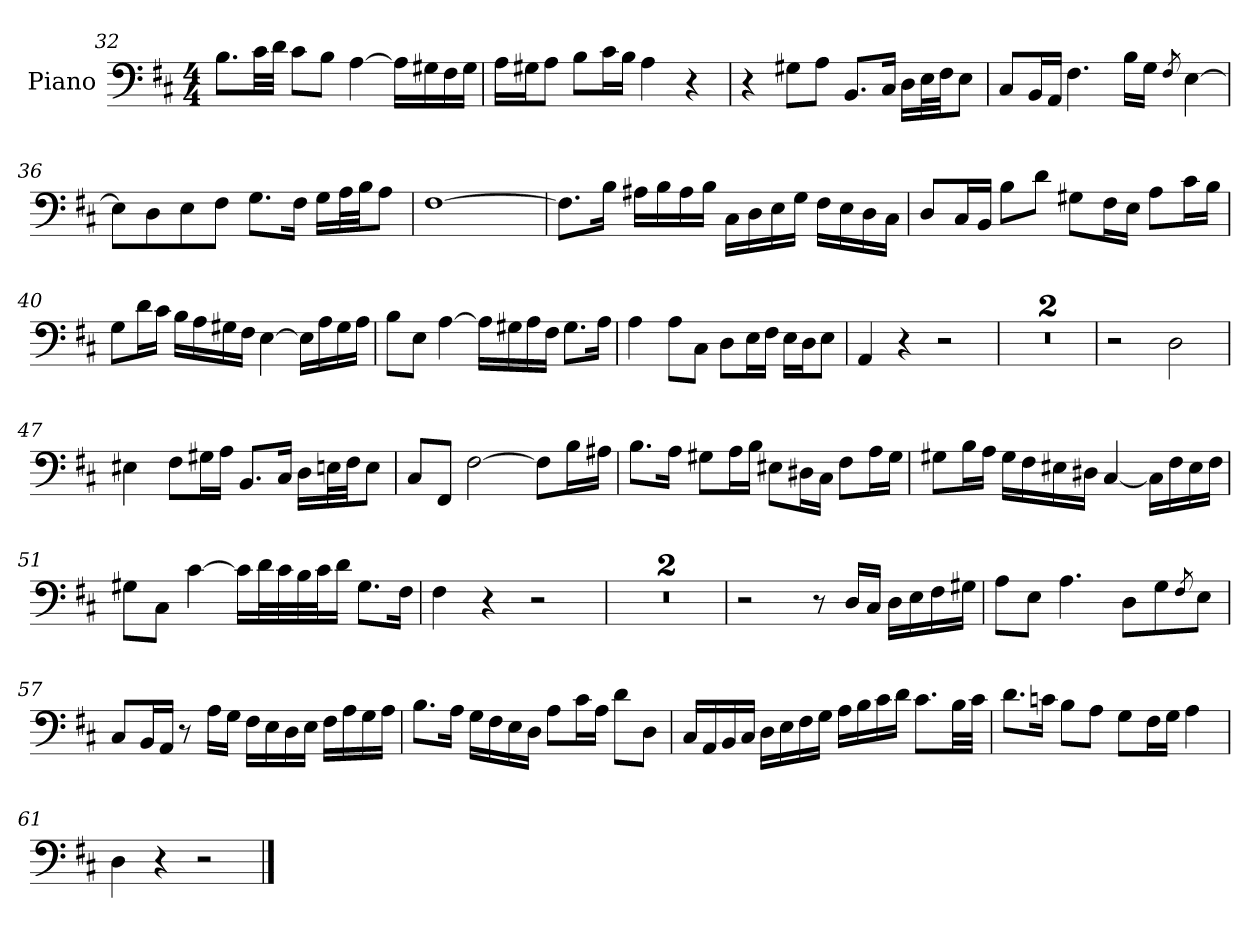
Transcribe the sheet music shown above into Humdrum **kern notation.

**kern
*part1
*staff1
*I"Piano
*I'Pno.
*clefF4
*k[f#c#]
*M4/4
=32
8.B\L
32c#\LL
32d\JJJ
8c#\L
8B\J
[4A\
16A\LL]
16G#X\
16F#\
16G#\JJ
!!LO:LB:g=z
=33
16A\LL
16G#X\J
8A\J
8B\L
16c#\L
16B\JJ
4A\
4r
=34
4r
8G#X\L
8A\J
8.BB/L
16C#/Jk
16D\LL
32E\L
32F#\JJ
8E\J
=35
8C#/L
16BB/L
16AA/JJ
4.F#\
16B\LL
16G\JJ
8qF#/
[4E\
=36
8E\L]
8D\
8E\
8F#\J
8.G\L
16F#\Jk
16G\LL
32A\L
32B\JJ
8A\J
=37
[1F#
!!LO:LB:g=z
=38
8.F#\L]
16B\Jk
16A#X\LL
16B\
16A#\
16B\JJ
16C#\LL
16D\
16E\
16G\JJ
16F#\LL
16E\
16D\
16C#\JJ
=39
8D/L
16C#/L
16BB/JJ
8B\L
8d\J
8G#X\L
16F#\L
16E\JJ
8A\L
16c#\L
16B\JJ
=40
8G\L
16d\L
16c#\JJ
16B\LL
16A\
16G#X\
16F#\JJ
[4E\
16E\LL]
16A\
16G#\
16A\JJ
!!LO:LB:g=z
=41
8B\L
8E\J
[4A\
16A\LL]
16G#X\
16A\
16F#\JJ
8.G#\L
16A\Jk
=42
4A\
8A\L
8C#\J
8D\L
16E\L
16F#\JJ
16E\LL
16D\J
8E\J
=43
4AA/
4r
2r
=44
1r
=45
1r
=46
2r
2D\
=47
4E#X\
8F#\L
16G#X\L
16A\JJ
8.BB/L
16C#/Jk
16D\LL
32En\L
32F#\JJ
8E\J
!!LO:LB:g=z
=48
8C#/L
8FF#/J
[2F#\
8F#\L]
16B\L
16A#X\JJ
=49
8.B\L
16A\Jk
8G#X\L
16A\L
16B\JJ
8E#X\L
16D#X\L
16C#\JJ
8F#\L
16A\L
16G#\JJ
=50
8G#X\L
16B\L
16A\JJ
16G#\LL
16F#\
16E#X\
16D#X\JJ
[4C#/
16C#\LL]
16F#\
16E#\
16F#\JJ
!!LO:PB:g=z
=51
8G#X\L
8C#\J
[4c#\
16c#\LL]
32d\L
32c#\
32B\
32c#\J
16d\JJ
8.G#\L
16F#\Jk
=52
4F#\
4r
2r
=53
1r
=54
1r
=55
2r
8r
16D/LL
16C#/JJ
16D\LL
16E\
16F#\
16G#X\JJ
=56
8A\L
8E\J
4.A\
8D\L
8G\
8qF#/
8E\J
!!LO:LB:g=z
=57
8C#/L
16BB/L
16AA/JJ
8r
16A\LL
16G\JJ
16F#\LL
16E\
16D\
16E\JJ
16F#\LL
16A\
16G\
16A\JJ
=58
8.B\L
16A\Jk
16G\LL
16F#\
16E\
16D\JJ
8A\L
16c#\L
16A\JJ
8d\L
8D\J
=59
16C#/LL
16AA/
16BB/
16C#/JJ
16D\LL
16E\
16F#\
16G\JJ
16A\LL
16B\
16c#\
16d\JJ
8.c#\L
32B\LL
32c#\JJJ
!!LO:LB:g=z
=60
8.d\L
16cn\Jk
8B\L
8A\J
8G\L
16F#\L
16G\JJ
4A\
=61
4D\
4r
2r
==
*-
